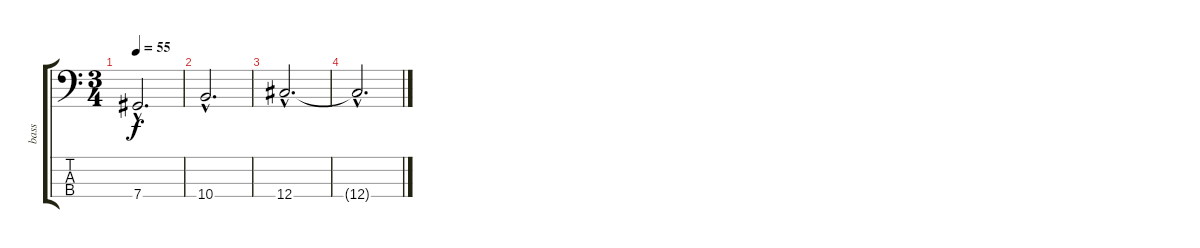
\track ("bass" "bass") {instrument electricbasspick}
\staff {score tabs}
\tuning (E2 B1 Gb1 Db1) {hide}
\ts (3 4)
\tempo 55
\clef f4
\ks c
7.4{hac}.2{d dy f} |
10.4{hac}.2{d} |
12.4{hac}.2{d} |
12.4{hac t}.2{d}
